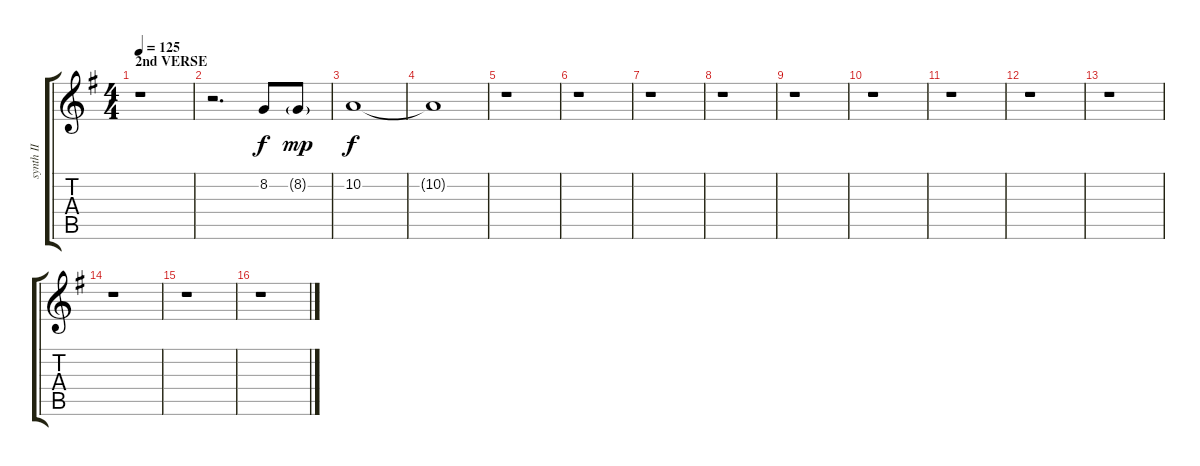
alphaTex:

\track ("synth II" "synth II") {instrument harmonica}
\staff {score tabs}
\tuning (E4 B3 G3 D3 A2 E2) {hide}
\ts (4 4)
\section ("" "2nd VERSE")
\tempo 125
\clef g2
\ks eminor
r.1{dy f} |
r.2{d volume 9} 8.2.8 8.2{g}.8{dy mp} |
10.2.1{dy f volume 0} |
10.2{t}.1 |
r.1 |
r.1 |
r.1 |
r.1 |
r.1 |
r.1 |
r.1 |
r.1 |
r.1 |
r.1 |
r.1 |
r.1
